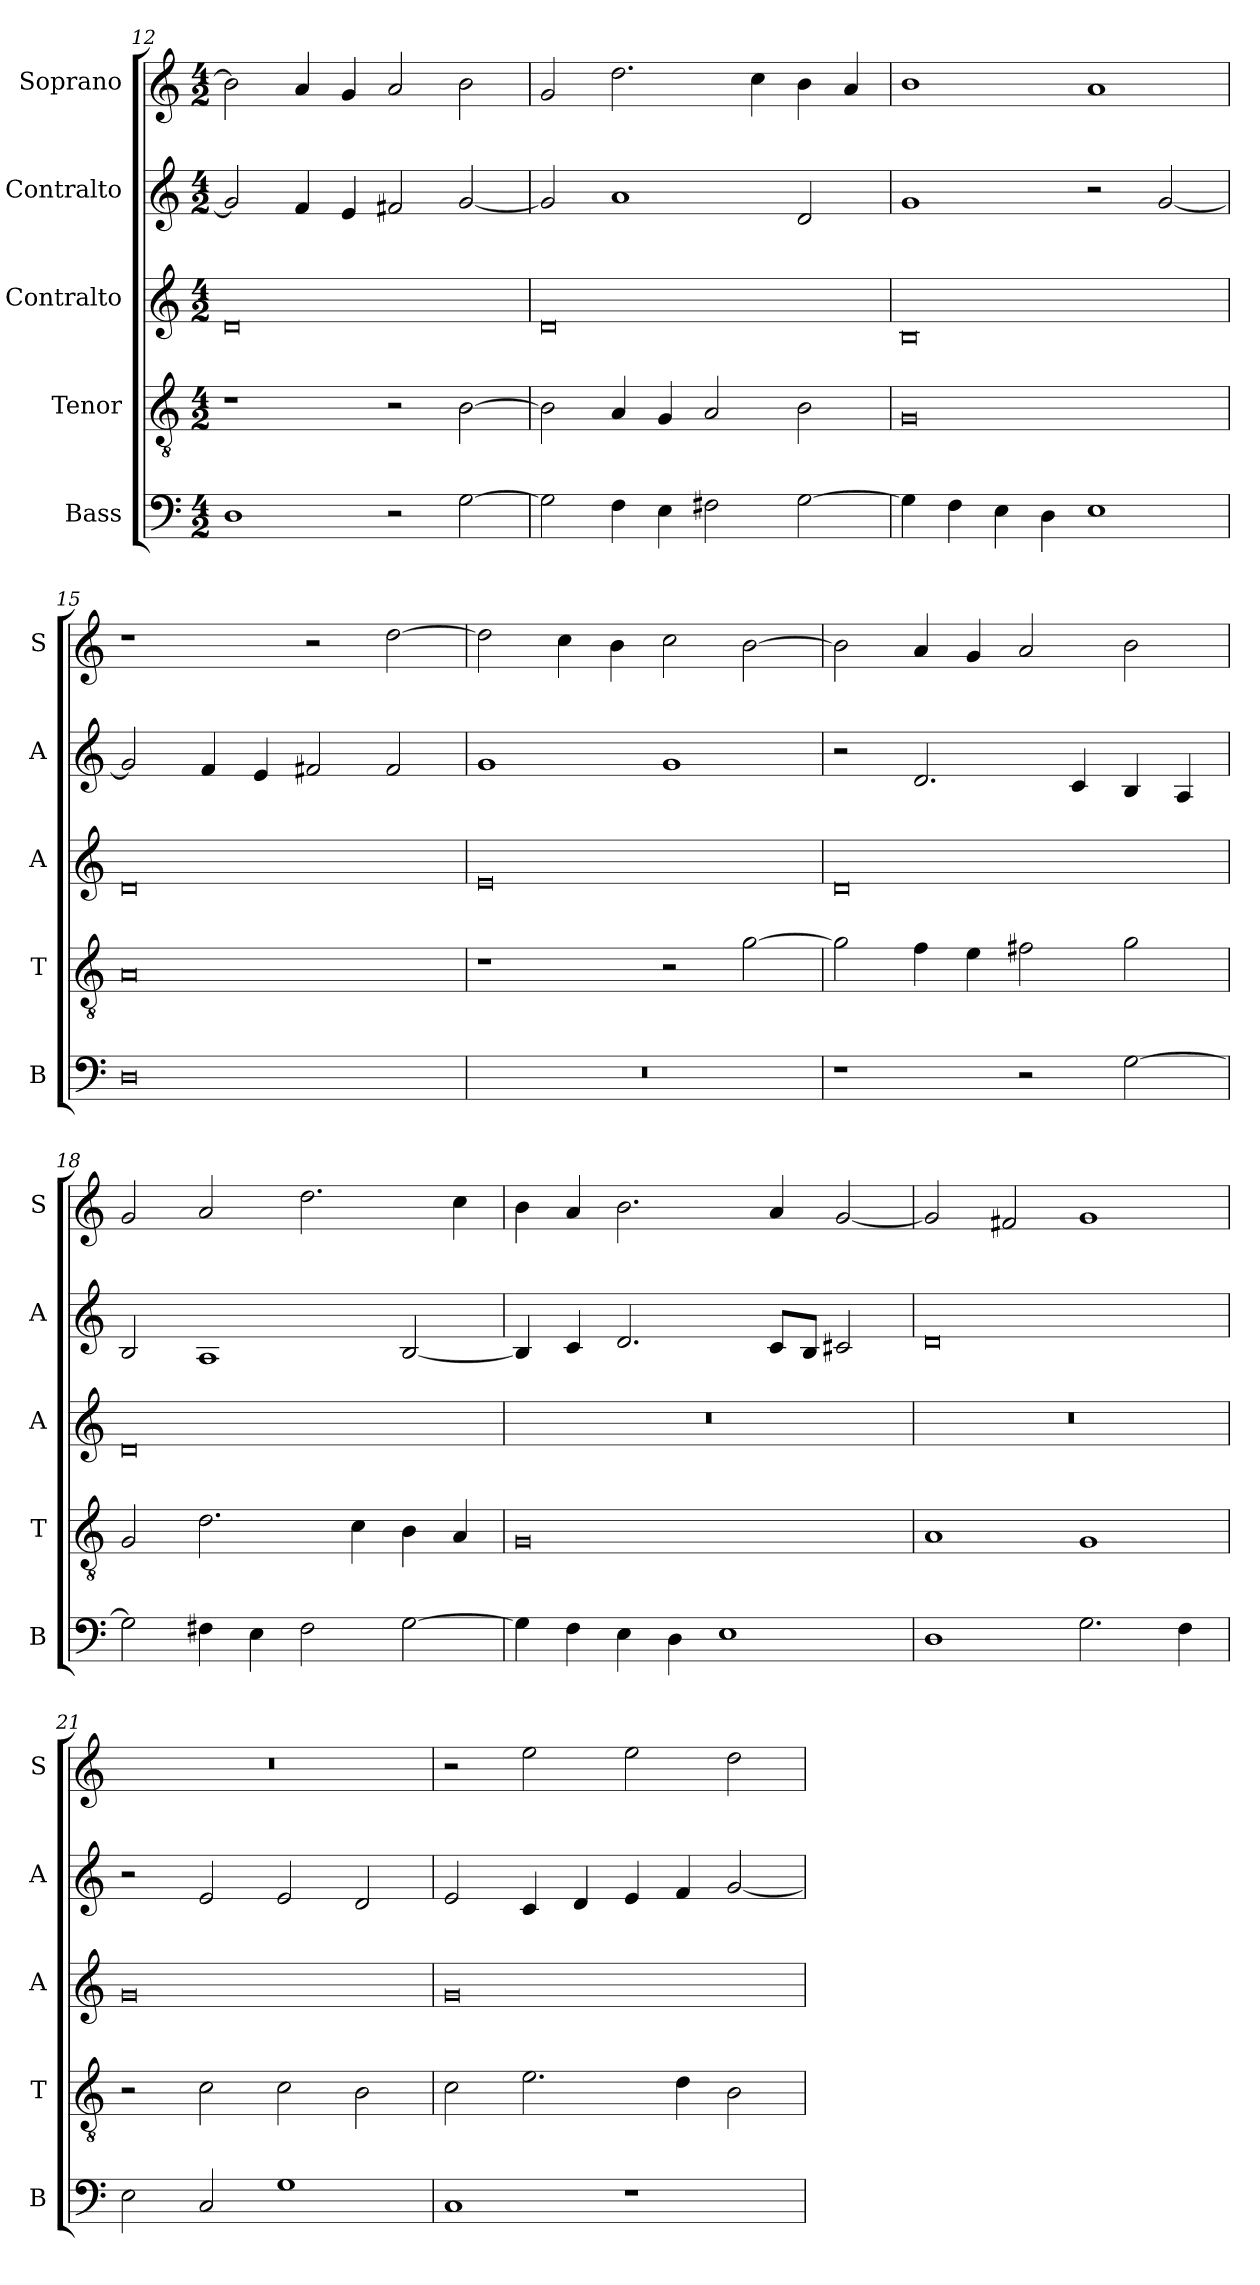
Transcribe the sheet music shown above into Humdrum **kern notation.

**kern	**kern	**kern	**kern	**kern
*part5	*part4	*part3	*part2	*part1
*staff5	*staff4	*staff3	*staff2	*staff1
*I"Bass	*I"Tenor	*I"Contralto	*I"Contralto	*I"Soprano
*I'B	*I'T	*I'A	*I'A	*I'S
*clefF4	*clefGv2	*clefG2	*clefG2	*clefG2
*k[]	*k[]	*k[]	*k[]	*k[]
*G:mix	*G:mix	*G:mix	*G:mix	*G:mix
*M4/2	*M4/2	*M4/2	*M4/2	*M4/2
=12	=12	=12	=12	=12
1D	1r	0d	2g]	2b]
.	.	.	4f	4a
.	.	.	4e	4g
2r	2r	.	2f#X	2a
[2G	[2B	.	[2g	2b
=13	=13	=13	=13	=13
2G]	2B]	0d	2g]	2g
4F	4A	.	1a	2.dd
4E	4G	.	.	.
2F#X	2A	.	.	.
.	.	.	.	4cc
[2G	2B	.	2d	4b
.	.	.	.	4a
=14	=14	=14	=14	=14
4G]	0G	0B	1g	1b
4F	.	.	.	.
4E	.	.	.	.
4D	.	.	.	.
1E	.	.	2r	1a
.	.	.	[2g	.
=15	=15	=15	=15	=15
0D	0A	0d	2g]	1r
.	.	.	4f	.
.	.	.	4e	.
.	.	.	2f#X	2r
.	.	.	2f#	[2dd
=16	=16	=16	=16	=16
0r	1r	0e	1g	2dd]
.	.	.	.	4cc
.	.	.	.	4b
.	2r	.	1g	2cc
.	[2g	.	.	[2b
=17	=17	=17	=17	=17
1r	2g]	0d	2r	2b]
.	4f	.	2.d	4a
.	4e	.	.	4g
2r	2f#X	.	.	2a
.	.	.	4c	.
[2G	2g	.	4B	2b
.	.	.	4A	.
=18	=18	=18	=18	=18
2G]	2G	0d	2B	2g
4F#X	2.d	.	1A	2a
4E	.	.	.	.
2F#	.	.	.	2.dd
.	4c	.	.	.
[2G	4B	.	[2B	.
.	4A	.	.	4cc
=19	=19	=19	=19	=19
4G]	0G	0r	4B]	4b
4F	.	.	4c	4a
4E	.	.	2.d	2.b
4D	.	.	.	.
1E	.	.	.	.
.	.	.	8c/L	4a
.	.	.	8B/J	.
.	.	.	2c#X	[2g
=20	=20	=20	=20	=20
1D	1A	0r	0d	2g]
.	.	.	.	2f#X
2.G	1G	.	.	1g
4F	.	.	.	.
=21	=21	=21	=21	=21
2E	2r	0g	2r	0r
2C	2c	.	2e	.
1G	2c	.	2e	.
.	2B	.	2d	.
=22	=22	=22	=22	=22
1C	2c	0g	2e	2r
.	2.e	.	4c	2ee
.	.	.	4d	.
1r	.	.	4e	2ee
.	4d	.	4f	.
.	2B	.	[2g	2dd
=	=	=	=	=
*-	*-	*-	*-	*-
